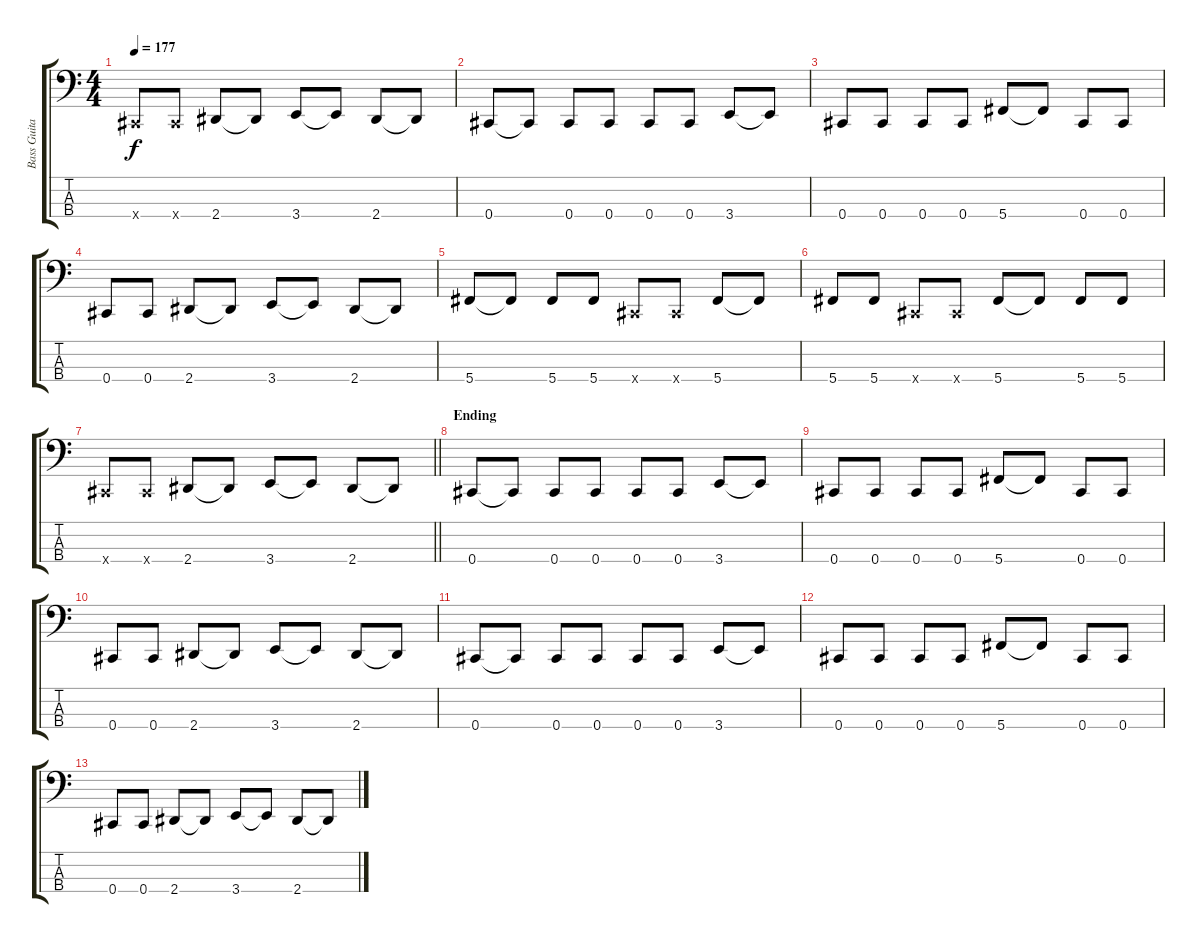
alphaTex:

\track ("Bass Guitar" "Bass Guita") {instrument electricbassfinger}
\staff {score tabs}
\tuning (Gb2 Db2 Ab1 Db1) {hide}
\ts (4 4)
\tempo 177
\clef f4
\ks c
0.4{x}.8{dy f} 0.4{x}.8 2.4.8 2.4{t}.8 3.4.8 3.4{t}.8 2.4.8 2.4{t}.8 |
0.4.8 0.4{t}.8 0.4.8 0.4.8 0.4.8 0.4.8 3.4.8 3.4{t}.8 |
0.4.8 0.4.8 0.4.8 0.4.8 5.4.8 5.4{t}.8 0.4.8 0.4.8 |
0.4.8 0.4.8 2.4.8 2.4{t}.8 3.4.8 3.4{t}.8 2.4.8 2.4{t}.8 |
5.4.8 5.4{t}.8 5.4.8 5.4.8 0.4{x}.8 0.4{x}.8 5.4.8 5.4{t}.8 |
5.4.8 5.4.8 0.4{x}.8 0.4{x}.8 5.4.8 5.4{t}.8 5.4.8 5.4.8 |
\barLineRight lightlight
0.4{x}.8 0.4{x}.8 2.4.8 2.4{t}.8 3.4.8 3.4{t}.8 2.4.8 2.4{t}.8 |
\section ("" "Ending")
0.4.8 0.4{t}.8 0.4.8 0.4.8 0.4.8 0.4.8 3.4.8 3.4{t}.8 |
0.4.8 0.4.8 0.4.8 0.4.8 5.4.8 5.4{t}.8 0.4.8 0.4.8 |
0.4.8 0.4.8 2.4.8 2.4{t}.8 3.4.8 3.4{t}.8 2.4.8 2.4{t}.8 |
0.4.8 0.4{t}.8 0.4.8 0.4.8 0.4.8 0.4.8 3.4.8 3.4{t}.8 |
0.4.8 0.4.8 0.4.8 0.4.8 5.4.8 5.4{t}.8 0.4.8 0.4.8 |
0.4.8 0.4.8 2.4.8 2.4{t}.8 3.4.8 3.4{t}.8 2.4.8 2.4{t}.8
